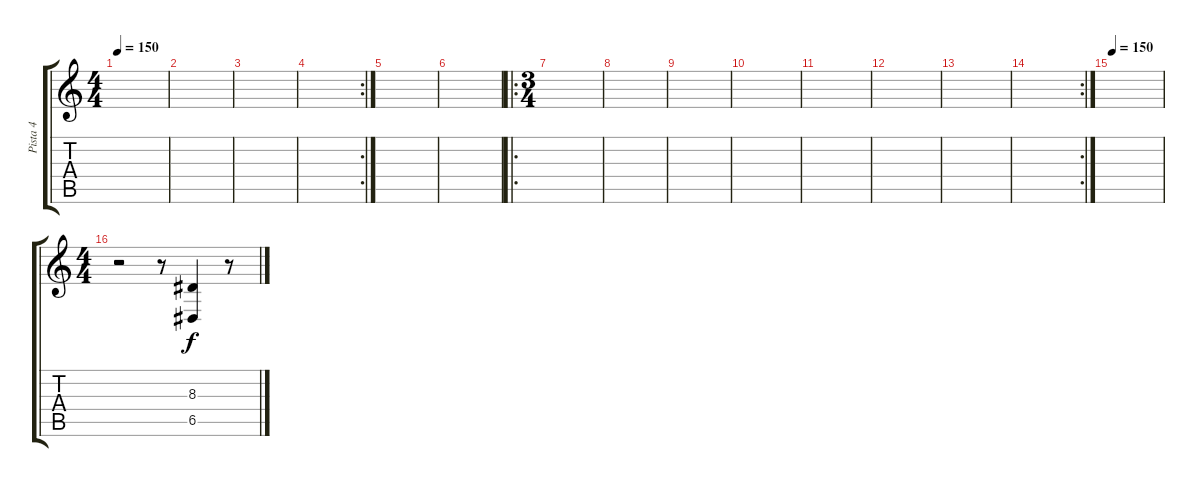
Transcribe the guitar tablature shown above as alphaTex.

\track ("Pista 4" "Pista 4") {instrument reversecymbal}
\staff {score tabs}
\tuning (E4 B3 G3 D3 A2 E2) {hide}
\ts (4 4)
\tempo 150
\clef g2
\ks c
|
|
|
\rc 2
|
|
|
\ro
\ts (3 4)
|
|
|
|
|
|
|
\rc 2
|
\tempo 150
|
\ts (4 4)
r.2 r.8 (8.3 6.5).4{volume 16} r.8
